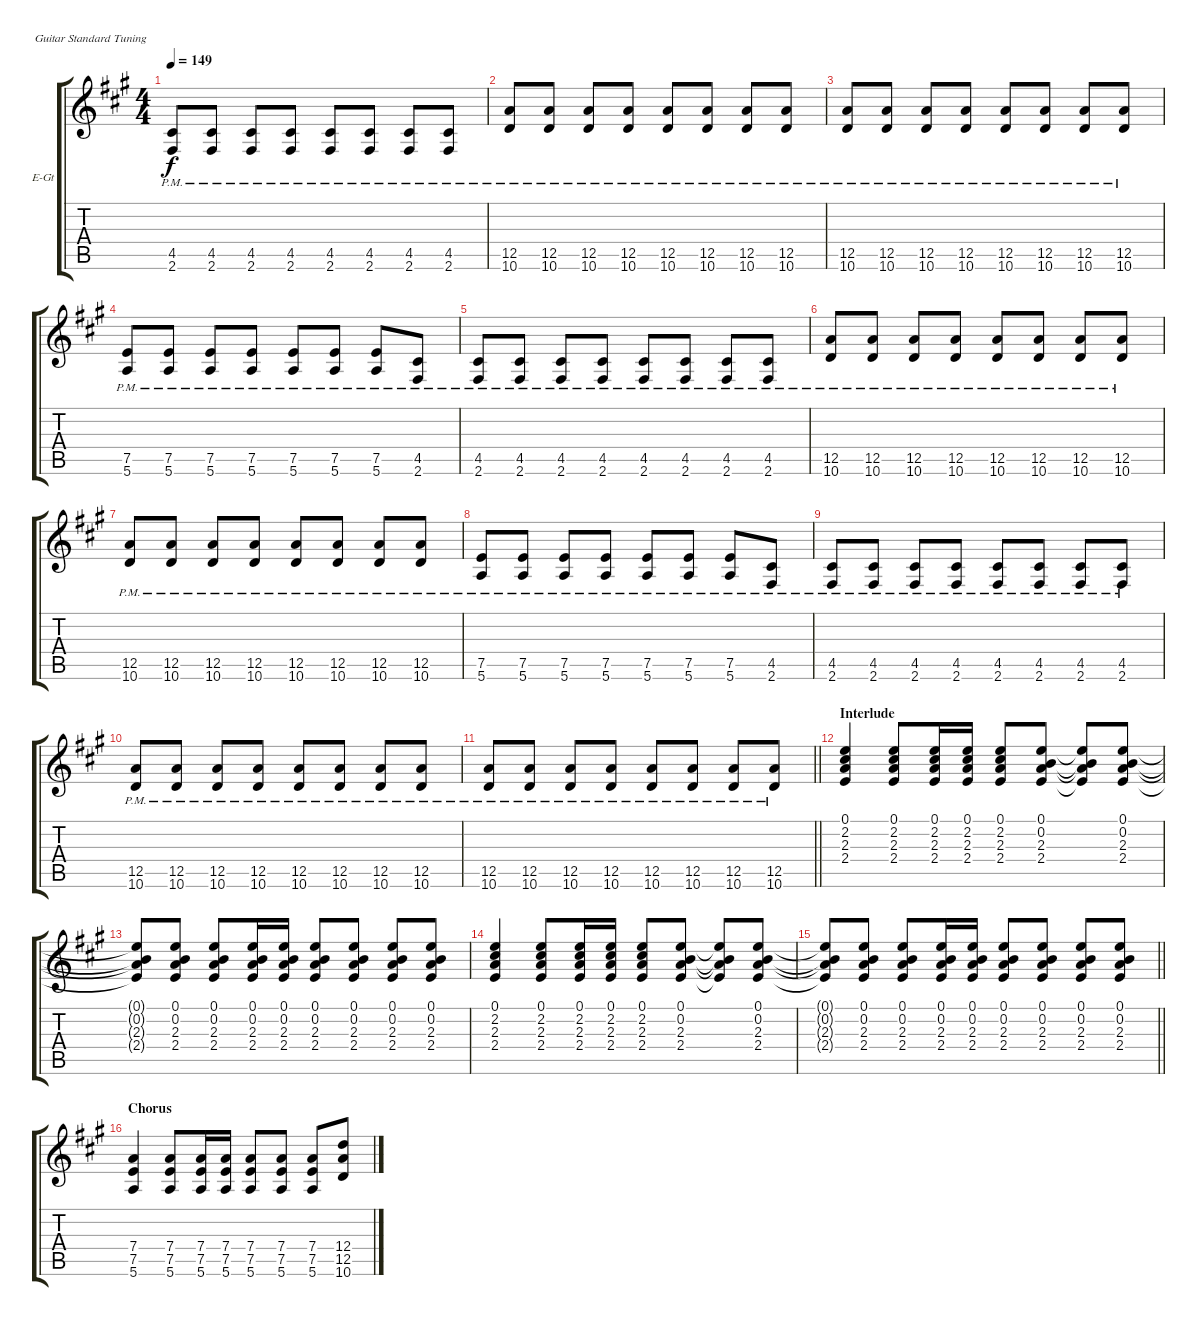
\defaultSystemsLayout 4
\bracketExtendMode groupsimilarinstruments
\firstSystemTrackNameOrientation horizontal
\otherSystemsTrackNameOrientation horizontal
\track ("Guitar 1" "E-Gt") {instrument distortionguitar}
\staff {score tabs}
\tuning (E4 B3 G3 D3 A2 E2)
\ts (4 4)
\tempo 149
\clef g2
\ks a
(4.5{pm} 2.6{pm}).8{dy f} (4.5{pm} 2.6{pm}).8 (4.5{pm} 2.6{pm}).8 (4.5{pm} 2.6{pm}).8 (4.5{pm} 2.6{pm}).8 (4.5{pm} 2.6{pm}).8 (4.5{pm} 2.6{pm}).8 (4.5{pm} 2.6{pm}).8 |
(10.6{pm} 12.5{pm}).8 (10.6{pm} 12.5{pm}).8 (10.6{pm} 12.5{pm}).8 (10.6{pm} 12.5{pm}).8 (10.6{pm} 12.5{pm}).8 (10.6{pm} 12.5{pm}).8 (10.6{pm} 12.5{pm}).8 (10.6{pm} 12.5{pm}).8 |
(10.6{pm} 12.5{pm}).8 (10.6{pm} 12.5{pm}).8 (10.6{pm} 12.5{pm}).8 (10.6{pm} 12.5{pm}).8 (10.6{pm} 12.5{pm}).8 (10.6{pm} 12.5{pm}).8 (10.6{pm} 12.5{pm}).8 (10.6{pm} 12.5{pm}).8 |
(5.6{pm} 7.5{pm}).8 (5.6{pm} 7.5{pm}).8 (5.6{pm} 7.5{pm}).8 (5.6{pm} 7.5{pm}).8 (5.6{pm} 7.5{pm}).8 (5.6{pm} 7.5{pm}).8 (5.6{pm} 7.5{pm}).8 (2.6{pm} 4.5{pm}).8 |
(4.5{pm} 2.6{pm}).8 (4.5{pm} 2.6{pm}).8 (4.5{pm} 2.6{pm}).8 (4.5{pm} 2.6{pm}).8 (4.5{pm} 2.6{pm}).8 (4.5{pm} 2.6{pm}).8 (4.5{pm} 2.6{pm}).8 (4.5{pm} 2.6{pm}).8 |
(10.6{pm} 12.5{pm}).8 (10.6{pm} 12.5{pm}).8 (10.6{pm} 12.5{pm}).8 (10.6{pm} 12.5{pm}).8 (10.6{pm} 12.5{pm}).8 (10.6{pm} 12.5{pm}).8 (10.6{pm} 12.5{pm}).8 (10.6{pm} 12.5{pm}).8 |
(10.6{pm} 12.5{pm}).8 (10.6{pm} 12.5{pm}).8 (10.6{pm} 12.5{pm}).8 (10.6{pm} 12.5{pm}).8 (10.6{pm} 12.5{pm}).8 (10.6{pm} 12.5{pm}).8 (10.6{pm} 12.5{pm}).8 (10.6{pm} 12.5{pm}).8 |
(5.6{pm} 7.5{pm}).8 (5.6{pm} 7.5{pm}).8 (5.6{pm} 7.5{pm}).8 (5.6{pm} 7.5{pm}).8 (5.6{pm} 7.5{pm}).8 (5.6{pm} 7.5{pm}).8 (5.6{pm} 7.5{pm}).8 (2.6{pm} 4.5{pm}).8 |
(4.5{pm} 2.6{pm}).8 (4.5{pm} 2.6{pm}).8 (4.5{pm} 2.6{pm}).8 (4.5{pm} 2.6{pm}).8 (4.5{pm} 2.6{pm}).8 (4.5{pm} 2.6{pm}).8 (4.5{pm} 2.6{pm}).8 (4.5{pm} 2.6{pm}).8 |
(10.6{pm} 12.5{pm}).8 (10.6{pm} 12.5{pm}).8 (10.6{pm} 12.5{pm}).8 (10.6{pm} 12.5{pm}).8 (10.6{pm} 12.5{pm}).8 (10.6{pm} 12.5{pm}).8 (10.6{pm} 12.5{pm}).8 (10.6{pm} 12.5{pm}).8 |
\barLineRight lightlight
(10.6{pm} 12.5{pm}).8 (10.6{pm} 12.5{pm}).8 (10.6{pm} 12.5{pm}).8 (10.6{pm} 12.5{pm}).8 (10.6{pm} 12.5{pm}).8 (10.6{pm} 12.5{pm}).8 (10.6{pm} 12.5{pm}).8 (10.6{pm} 12.5{pm}).8 |
\section ("" "Interlude")
(2.2 2.3 2.4 0.1).4 (2.2 2.3 2.4 0.1).8 (2.2 2.3 2.4 0.1).16 (2.2 2.3 2.4 0.1).16 (2.2 2.3 2.4 0.1).8 (0.2 2.3 2.4 0.1).8 (0.2{t} 2.3{t} 2.4{t} 0.1{t}).8 (0.2 2.3 2.4 0.1).8 |
(0.2{t} 2.3{t} 2.4{t} 0.1{t}).8 (0.2 2.3 2.4 0.1).8 (0.2 2.3 2.4 0.1).8 (0.2 2.3 2.4 0.1).16 (0.2 2.3 2.4 0.1).16 (0.2 2.3 2.4 0.1).8 (0.2 2.3 2.4 0.1).8 (0.2 2.3 2.4 0.1).8 (0.2 2.3 2.4 0.1).8 |
(2.2 2.3 2.4 0.1).4 (2.2 2.3 2.4 0.1).8 (2.2 2.3 2.4 0.1).16 (2.2 2.3 2.4 0.1).16 (2.2 2.3 2.4 0.1).8 (0.2 2.3 2.4 0.1).8 (0.2{t} 2.3{t} 2.4{t} 0.1{t}).8 (0.2 2.3 2.4 0.1).8 |
\barLineRight lightlight
(0.2{t} 2.3{t} 2.4{t} 0.1{t}).8 (0.2 2.3 2.4 0.1).8 (0.2 2.3 2.4 0.1).8 (0.2 2.3 2.4 0.1).16 (0.2 2.3 2.4 0.1).16 (0.2 2.3 2.4 0.1).8 (0.2 2.3 2.4 0.1).8 (0.2 2.3 2.4 0.1).8 (0.2 2.3 2.4 0.1).8 |
\section ("" "Chorus")
(5.6 7.5 7.4).4 (5.6 7.5 7.4).8 (5.6 7.5 7.4).16 (5.6 7.5 7.4).16 (5.6 7.5 7.4).8 (5.6 7.5 7.4).8 (5.6 7.5 7.4).8 (10.6 12.5 12.4).8
